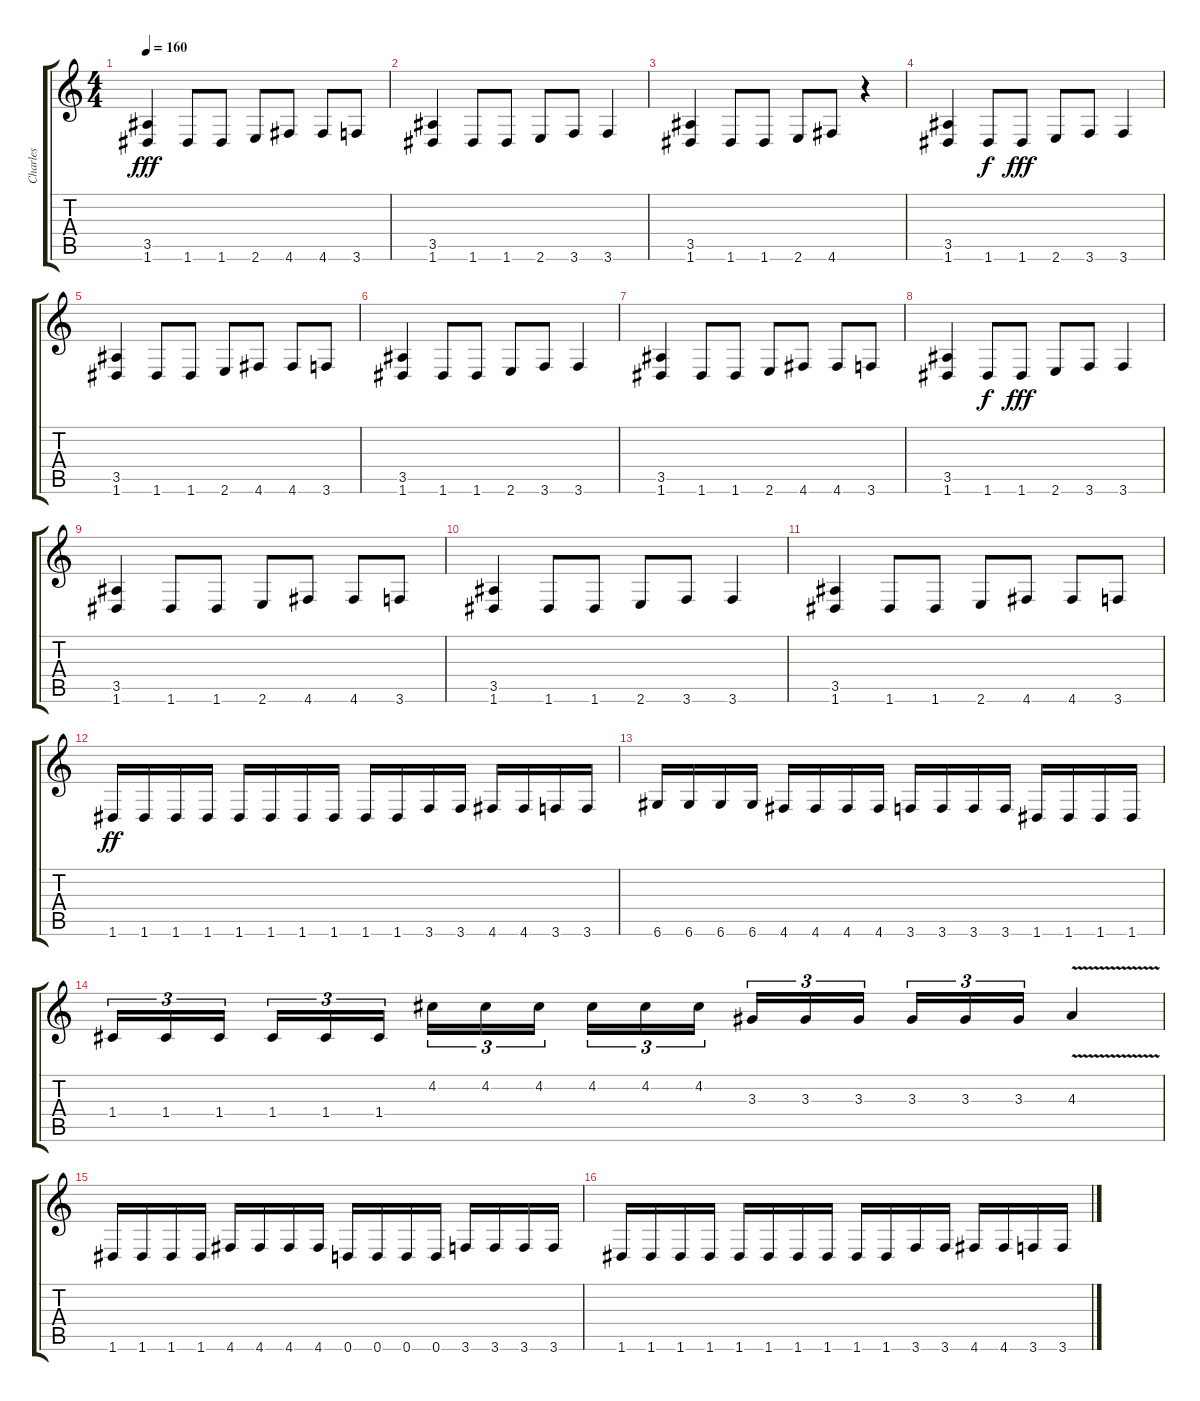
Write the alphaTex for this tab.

\track ("Charles" "Charles") {instrument distortionguitar}
\staff {score tabs}
\tuning (D4 A3 F3 C3 G2 D2) {hide}
\ts (4 4)
\tempo 160
\clef g2
\ks c
(3.5 1.6).4{dy fff} 1.6.8 1.6.8 2.6.8 4.6.8 4.6.8 3.6.8 |
(3.5 1.6).4 1.6.8 1.6.8 2.6.8 3.6.8 3.6.4 |
(3.5 1.6).4 1.6.8 1.6.8 2.6.8 4.6.8 r.4 |
(3.5 1.6).4 1.6.8{dy f} 1.6.8{dy fff} 2.6.8 3.6.8 3.6.4 |
(3.5 1.6).4 1.6.8 1.6.8 2.6.8 4.6.8 4.6.8 3.6.8 |
(3.5 1.6).4 1.6.8 1.6.8 2.6.8 3.6.8 3.6.4 |
(3.5 1.6).4 1.6.8 1.6.8 2.6.8 4.6.8 4.6.8 3.6.8 |
(3.5 1.6).4 1.6.8{dy f} 1.6.8{dy fff} 2.6.8 3.6.8 3.6.4 |
(3.5 1.6).4 1.6.8 1.6.8 2.6.8 4.6.8 4.6.8 3.6.8 |
(3.5 1.6).4 1.6.8 1.6.8 2.6.8 3.6.8 3.6.4 |
(3.5 1.6).4 1.6.8 1.6.8 2.6.8 4.6.8 4.6.8 3.6.8 |
1.6.16{dy ff} 1.6.16 1.6.16 1.6.16 1.6.16 1.6.16 1.6.16 1.6.16 1.6.16 1.6.16 3.6.16 3.6.16 4.6.16 4.6.16 3.6.16 3.6.16 |
6.6.16 6.6.16 6.6.16 6.6.16 4.6.16 4.6.16 4.6.16 4.6.16 3.6.16 3.6.16 3.6.16 3.6.16 1.6.16 1.6.16 1.6.16 1.6.16 |
1.4.16{tu (3 2)} 1.4.16{tu (3 2)} 1.4.16{tu (3 2) beam splitsecondary} 1.4.16{tu (3 2)} 1.4.16{tu (3 2)} 1.4.16{tu (3 2)} 4.2.16{tu (3 2)} 4.2.16{tu (3 2)} 4.2.16{tu (3 2) beam splitsecondary} 4.2.16{tu (3 2)} 4.2.16{tu (3 2)} 4.2.16{tu (3 2)} 3.3.16{tu (3 2)} 3.3.16{tu (3 2)} 3.3.16{tu (3 2) beam splitsecondary} 3.3.16{tu (3 2)} 3.3.16{tu (3 2)} 3.3.16{tu (3 2)} 4.3{v}.4 |
1.6.16 1.6.16 1.6.16 1.6.16 4.6.16 4.6.16 4.6.16 4.6.16 0.6.16 0.6.16 0.6.16 0.6.16 3.6.16 3.6.16 3.6.16 3.6.16 |
1.6.16 1.6.16 1.6.16 1.6.16 1.6.16 1.6.16 1.6.16 1.6.16 1.6.16 1.6.16 3.6.16 3.6.16 4.6.16 4.6.16 3.6.16 3.6.16
